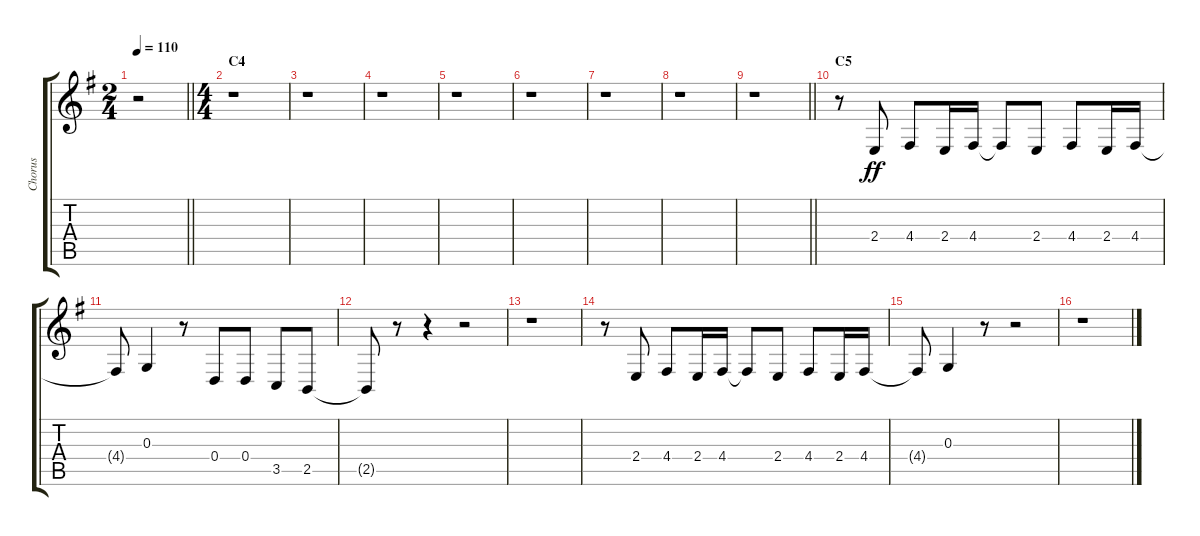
\track ("Chorus" "Chorus") {instrument voiceoohs}
\staff {score tabs}
\tuning (E4 B3 G3 D3 A2 E2) {hide}
\ts (2 4)
\tempo 110
\clef g2
\barLineRight lightlight
\ks g
r.2{dy ff} |
\ts (4 4)
\section ("" "C4")
r.1 |
r.1 |
r.1 |
r.1 |
r.1 |
r.1 |
r.1 |
\barLineRight lightlight
r.1 |
\section ("" "C5")
r.8 2.4.8 4.4.8 2.4.16 4.4.16 4.4{t}.8 2.4.8 4.4.8 2.4.16 4.4.16 |
4.4{t}.8 0.3.4 r.8 0.4.8 0.4.8 3.5.8 2.5.8 |
2.5{t}.8 r.8 r.4 r.2 |
r.1 |
r.8 2.4.8 4.4.8 2.4.16 4.4.16 4.4{t}.8 2.4.8 4.4.8 2.4.16 4.4.16 |
4.4{t}.8 0.3.4 r.8 r.2 |
r.1
